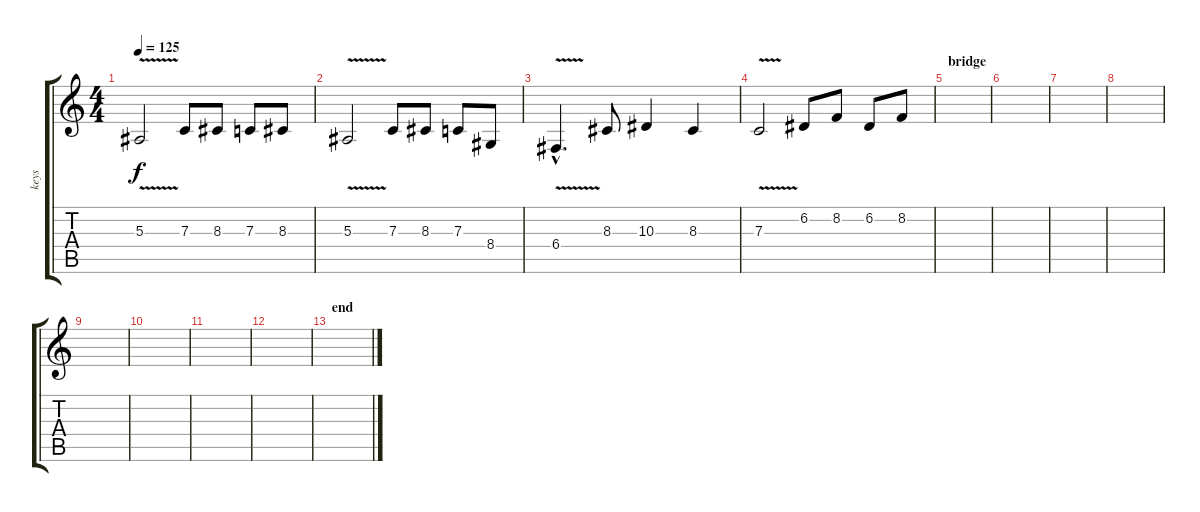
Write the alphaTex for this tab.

\track ("keys" "keys") {instrument cello}
\staff {score tabs}
\tuning (D4 A3 F3 C3 G2 D2) {hide}
\ts (4 4)
\tempo 125
\clef g2
\ks c
5.3{v}.2{dy f} 7.3.8 8.3.8 7.3.8 8.3.8 |
5.3{v}.2 7.3.8 8.3.8 7.3.8 8.4.8 |
6.4{v hac}.4{d} 8.3.8 10.3.4 8.3.4 |
7.3{v}.2 6.2.8 8.2.8 6.2.8 8.2.8 |
\section ("" "bridge")
|
|
|
|
|
|
|
|
\section ("" "end")
